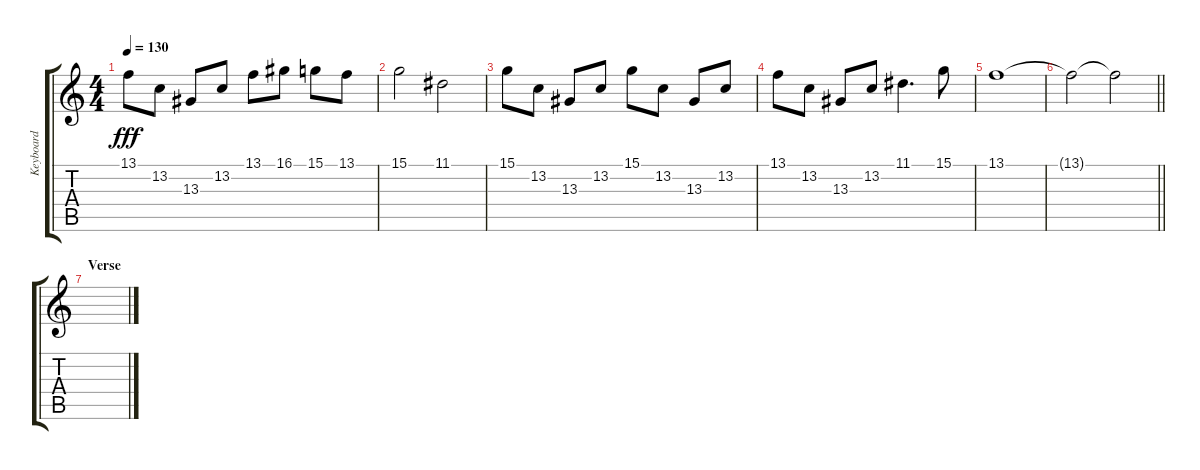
\track ("Keyboard" "Keyboard") {instrument stringensemble1}
\staff {score tabs}
\tuning (E4 B3 G3 D3 A2 E2) {hide}
\ts (4 4)
\tempo 130
\clef g2
\ks c
13.1.8{dy fff} 13.2.8 13.3.8 13.2.8 13.1.8 16.1.8 15.1.8 13.1.8 |
15.1.2 11.1.2 |
15.1.8 13.2.8 13.3.8 13.2.8 15.1.8 13.2.8 13.3.8 13.2.8 |
13.1.8 13.2.8 13.3.8 13.2.8 11.1.4{d} 15.1.8 |
13.1.1 |
\barLineRight lightlight
13.1{t}.2 13.1{t}.2{volume 0} |
\section ("" "Verse")
